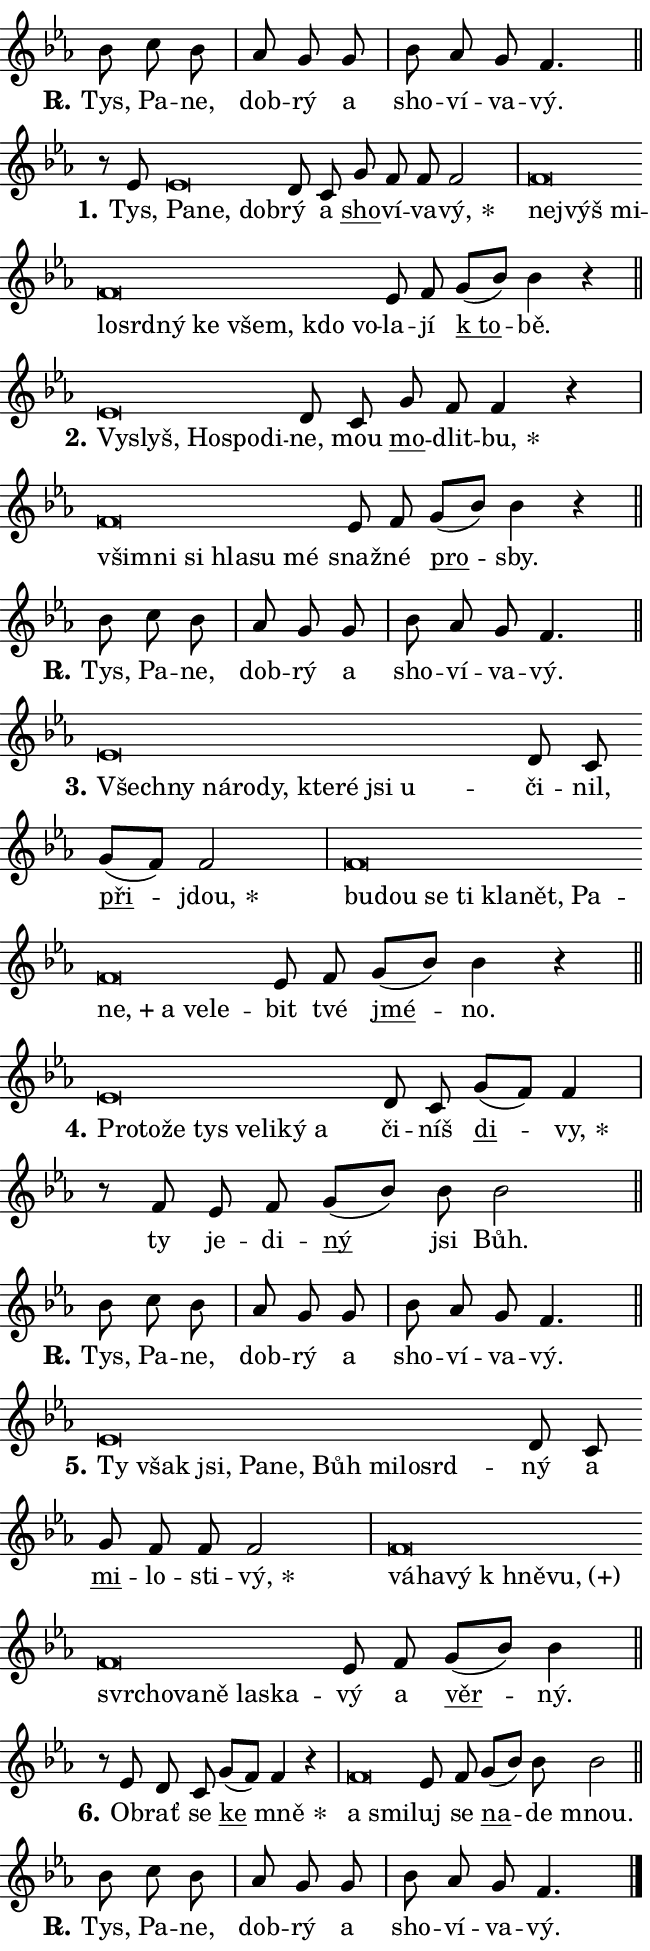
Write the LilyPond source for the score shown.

\version "2.24.0"
\header { tagline = "" }
\paper {
  indent = 0\cm
  top-margin = 0\cm
  right-margin = 0.13\cm % to fit lyric hyphens
  bottom-margin = 0\cm
  left-margin = 0\cm
  paper-width = 11\cm
  page-breaking = #ly:one-page-breaking
  system-system-spacing.basic-distance = #11
  score-system-spacing.basic-distance = #11
  ragged-last = ##f
}


%% Author: Thomas Morley
%% https://lists.gnu.org/archive/html/lilypond-user/2020-05/msg00002.html
#(define (line-position grob)
"Returns position of @var[grob} in current system:
   @code{'start}, if at first time-step
   @code{'end}, if at last time-step
   @code{'middle} otherwise
"
  (let* ((col (ly:item-get-column grob))
         (ln (ly:grob-object col 'left-neighbor))
         (rn (ly:grob-object col 'right-neighbor))
         (col-to-check-left (if (ly:grob? ln) ln col))
         (col-to-check-right (if (ly:grob? rn) rn col))
         (break-dir-left
           (and
             (ly:grob-property col-to-check-left 'non-musical #f)
             (ly:item-break-dir col-to-check-left)))
         (break-dir-right
           (and
             (ly:grob-property col-to-check-right 'non-musical #f)
             (ly:item-break-dir col-to-check-right))))
        (cond ((eqv? 1 break-dir-left) 'start)
              ((eqv? -1 break-dir-right) 'end)
              (else 'middle))))

#(define (tranparent-at-line-position vctor)
  (lambda (grob)
  "Relying on @code{line-position} select the relevant enry from @var{vctor}.
Used to determine transparency,"
    (case (line-position grob)
      ((end) (not (vector-ref vctor 0)))
      ((middle) (not (vector-ref vctor 1)))
      ((start) (not (vector-ref vctor 2))))))

noteHeadBreakVisibility =
#(define-music-function (break-visibility)(vector?)
"Makes @code{NoteHead}s transparent relying on @var{break-visibility}"
#{
  \override NoteHead.transparent =
    #(tranparent-at-line-position break-visibility)
#})

#(define delete-ledgers-for-transparent-note-heads
  (lambda (grob)
    "Reads whether a @code{NoteHead} is transparent.
If so this @code{NoteHead} is removed from @code{'note-heads} from
@var{grob}, which is supposed to be @code{LedgerLineSpanner}.
As a result ledgers are not printed for this @code{NoteHead}"
    (let* ((nhds-array (ly:grob-object grob 'note-heads))
           (nhds-list
             (if (ly:grob-array? nhds-array)
                 (ly:grob-array->list nhds-array)
                 '()))
           ;; Relies on the transparent-property being done before
           ;; Staff.LedgerLineSpanner.after-line-breaking is executed.
           ;; This is fragile ...
           (to-keep
             (remove
               (lambda (nhd)
                 (ly:grob-property nhd 'transparent #f))
               nhds-list)))
      ;; TODO find a better method to iterate over grob-arrays, similiar
      ;; to filter/remove etc for lists
      ;; For now rebuilt from scratch
      (set! (ly:grob-object grob 'note-heads)  '())
      (for-each
        (lambda (nhd)
          (ly:pointer-group-interface::add-grob grob 'note-heads nhd))
        to-keep))))

squashNotes = {
  \override NoteHead.X-extent = #'(-0.2 . 0.2)
  \override NoteHead.Y-extent = #'(-0.75 . 0)
  \override NoteHead.stencil =
    #(lambda (grob)
       (let ((pos (ly:grob-property grob 'staff-position)))
         (begin
           (if (< pos -7) (display "ERROR: Lower brevis then expected\n") (display ""))
           (if (<= pos -6) ly:text-interface::print ly:note-head::print))))
}
unSquashNotes = {
  \revert NoteHead.X-extent
  \revert NoteHead.Y-extent
  \revert NoteHead.stencil
}

hideNotes = \noteHeadBreakVisibility #begin-of-line-visible
unHideNotes = \noteHeadBreakVisibility #all-visible

% work-around for resetting accidentals
% https://lilypond.org/doc/v2.23/Documentation/notation/displaying-rhythms#unmetered-music
cadenzaMeasure = {
  \cadenzaOff
  \partial 1024 s1024
  \cadenzaOn
}

#(define-markup-command (accent layout props text) (markup?)
  "Underline accented syllable"
  (interpret-markup layout props
    #{\markup \override #'(offset . 4.3) \underline { #text }#}))

responsum = \markup \concat {
  "R" \hspace #-1.05 \path #0.1 #'((moveto 0 0.07) (lineto 0.9 0.8)) \hspace #0.05 "."
}

spaceSize = #0.6828661417322834 % exact space size for TeX Gyre Schola

\layout {
  \context {
    \Staff
    \remove "Time_signature_engraver"
    \override LedgerLineSpanner.after-line-breaking = #delete-ledgers-for-transparent-note-heads
  }
  \context {
    \Lyrics {
      \override LyricSpace.minimum-distance = \spaceSize
      \override LyricText.font-name = #"TeX Gyre Schola"
      \override LyricText.font-size = 1
      \override StanzaNumber.font-name = #"TeX Gyre Schola Bold"
      \override StanzaNumber.font-size = 1
    }
  }
  \context {
    \Score 
    \override NoteHead.text =
      #(lambda (grob) 
        (let ((pos (ly:grob-property grob 'staff-position)))
          #{\markup {
            \combine
              \halign #-0.55 \raise #(if (= pos -6) 0 0.5) \override #'(thickness . 2) \draw-line #'(3.2 . 0)
              \musicglyph "noteheads.sM1"
          }#}))
  }
}

% magnetic-lyrics.ily
%
%   written by
%     Jean Abou Samra <jean@abou-samra.fr>
%     Werner Lemberg <wl@gnu.org>
%
%   adapted by
%     Jiri Hon <jiri.hon@gmail.com>
%
% Version 2022-Apr-15

% https://www.mail-archive.com/lilypond-user@gnu.org/msg149350.html

#(define (Left_hyphen_pointer_engraver context)
   "Collect syllable-hyphen-syllable occurrences in lyrics and store
them in properties.  This engraver only looks to the left.  For
example, if the lyrics input is @code{foo -- bar}, it does the
following.

@itemize @bullet
@item
Set the @code{text} property of the @code{LyricHyphen} grob between
@q{foo} and @q{bar} to @code{foo}.

@item
Set the @code{left-hyphen} property of the @code{LyricText} grob with
text @q{foo} to the @code{LyricHyphen} grob between @q{foo} and
@q{bar}.
@end itemize

Use this auxiliary engraver in combination with the
@code{lyric-@/text::@/apply-@/magnetic-@/offset!} hook."
   (let ((hyphen #f)
         (text #f))
     (make-engraver
      (acknowledgers
       ((lyric-syllable-interface engraver grob source-engraver)
        (set! text grob)))
      (end-acknowledgers
       ((lyric-hyphen-interface engraver grob source-engraver)
        ;(when (not (grob::has-interface grob 'lyric-space-interface))
          (set! hyphen grob)));)
      ((stop-translation-timestep engraver)
       (when (and text hyphen)
         (ly:grob-set-object! text 'left-hyphen hyphen))
       (set! text #f)
       (set! hyphen #f)))))

#(define (lyric-text::apply-magnetic-offset! grob)
   "If the space between two syllables is less than the value in
property @code{LyricText@/.details@/.squash-threshold}, move the right
syllable to the left so that it gets concatenated with the left
syllable.

Use this function as a hook for
@code{LyricText@/.after-@/line-@/breaking} if the
@code{Left_@/hyphen_@/pointer_@/engraver} is active."
   (let ((hyphen (ly:grob-object grob 'left-hyphen #f)))
     (when hyphen
       (let ((left-text (ly:spanner-bound hyphen LEFT)))
         (when (grob::has-interface left-text 'lyric-syllable-interface)
           (let* ((common (ly:grob-common-refpoint grob left-text X))
                  (this-x-ext (ly:grob-extent grob common X))
                  (left-x-ext
                   (begin
                     ;; Trigger magnetism for left-text.
                     (ly:grob-property left-text 'after-line-breaking)
                     (ly:grob-extent left-text common X)))
                  ;; `delta` is the gap width between two syllables.
                  (delta (- (interval-start this-x-ext)
                            (interval-end left-x-ext)))
                  (details (ly:grob-property grob 'details))
                  (threshold (assoc-get 'squash-threshold details 0.2)))
             (when (< delta threshold)
               (let* (;; We have to manipulate the input text so that
                      ;; ligatures crossing syllable boundaries are not
                      ;; disabled.  For languages based on the Latin
                      ;; script this is essentially a beautification.
                      ;; However, for non-Western scripts it can be a
                      ;; necessity.
                      (lt (ly:grob-property left-text 'text))
                      (rt (ly:grob-property grob 'text))
                      (is-space (grob::has-interface hyphen 'lyric-space-interface))
                      (space (if is-space " " ""))
                      (extra-delta (if is-space spaceSize 0))
                      ;; Append new syllable.
                      (ltrt-space (if (and (string? lt) (string? rt))
                                (string-append lt space rt)
                                (make-concat-markup (list lt space rt))))
                      ;; Right-align `ltrt` to the right side.
                      (ltrt-space-markup (grob-interpret-markup
                               grob
                               (make-translate-markup
                                (cons (interval-length this-x-ext) 0)
                                (make-right-align-markup ltrt-space)))))
                 (begin
                   ;; Don't print `left-text`.
                   (ly:grob-set-property! left-text 'stencil #f)
                   ;; Set text and stencil (which holds all collected
                   ;; syllables so far) and shift it to the left.
                   (ly:grob-set-property! grob 'text ltrt-space)
                   (ly:grob-set-property! grob 'stencil ltrt-space-markup)
                   (ly:grob-translate-axis! grob (- (- delta extra-delta)) X))))))))))


#(define (lyric-hyphen::displace-bounds-first grob)
   ;; Make very sure this callback isn't triggered too early.
   (let ((left (ly:spanner-bound grob LEFT))
         (right (ly:spanner-bound grob RIGHT)))
     (ly:grob-property left 'after-line-breaking)
     (ly:grob-property right 'after-line-breaking)
     (ly:lyric-hyphen::print grob)))

squashThreshold = #0.4

\layout {
  \context {
    \Lyrics
    \consists #Left_hyphen_pointer_engraver
    \override LyricText.after-line-breaking =
      #lyric-text::apply-magnetic-offset!
    \override LyricHyphen.stencil = #lyric-hyphen::displace-bounds-first
    \override LyricText.details.squash-threshold = \squashThreshold
    \override LyricHyphen.minimum-distance = 0
    \override LyricHyphen.minimum-length = \squashThreshold
  }
}

squashText = \override LyricText.details.squash-threshold = 9999
unSquashText = \override LyricText.details.squash-threshold = \squashThreshold

leftText = \override LyricText.self-alignment-X = #LEFT
unLeftText = \revert LyricText.self-alignment-X

starOffset = #(lambda (grob) 
                (let ((x_offset (ly:self-alignment-interface::aligned-on-x-parent grob)))
                  (if (= x_offset 0) 0 (+ x_offset 1.2))))

star = #(define-music-function (syllable)(string?)
"Append star separator at the end of a syllable"
#{
  \once \override LyricText.X-offset = #starOffset
  \lyricmode { \markup {
    #syllable
    \override #'((font-name . "TeX Gyre Schola Bold")) \hspace #0.2 \lower #0.65 \larger "*"
  } }
#})

starAccent = #(define-music-function (syllable)(string?)
"Append star separator at the end of a syllable and make accent"
#{
  \once \override LyricText.X-offset = #starOffset
  \lyricmode { \markup {
    \accent #syllable
    \override #'((font-name . "TeX Gyre Schola Bold")) \hspace #0.2 \lower #0.65 \larger "*"
  } }
#})

breath = #(define-music-function (syllable)(string?)
"Append breathing indicator at the end of a syllable"
#{
  \lyricmode { \markup { #syllable "+" } }
#})

optionalBreath = #(define-music-function (syllable)(string?)
"Append optional breathing indicator at the end of a syllable"
#{
  \lyricmode { \markup { #syllable "(+)" } }
#})


\score {
    <<
        \new Voice = "melody" { \cadenzaOn \key es \major \relative { bes'8 c bes \cadenzaMeasure \bar "|" as g g \cadenzaMeasure \bar "|" bes as g f4. \cadenzaMeasure \bar "||" \break } }
        \new Lyrics \lyricsto "melody" { \lyricmode { \set stanza = \responsum
Tys, Pa -- ne, dob -- rý a sho -- ví -- va -- vý. } }
    >>
    \layout {}
}

\score {
    <<
        \new Voice = "melody" { \cadenzaOn \key es \major \relative { r8 es'8 \squashNotes es\breve*1/16 \hideNotes \breve*1/16 \breve*1/16 \bar "" \unHideNotes \unSquashNotes d8 c \bar "" g' f f f2 \cadenzaMeasure \bar "|" \squashNotes f\breve*1/16 \hideNotes \breve*1/16 \bar "" \breve*1/16 \bar "" \breve*1/16 \bar "" \breve*1/16 \bar "" \breve*1/16 \bar "" \breve*1/16 \bar "" \breve*1/16 \bar "" \breve*1/16 \breve*1/16 \bar "" \unHideNotes \unSquashNotes es8 f \bar "" g[( bes)] bes4 r \cadenzaMeasure \bar "||" \break } }
        \new Lyrics \lyricsto "melody" { \lyricmode { \set stanza = "1."
Tys, \leftText Pa -- \squashText ne, dob -- \unLeftText \unSquashText rý a \markup \accent sho -- ví -- va -- \star vý, \leftText nej -- \squashText výš mi -- lo -- srd -- ný ke všem, kdo vo -- \unLeftText \unSquashText la -- jí \markup \accent "k to" -- bě. } }
    >>
    \layout {}
}

\score {
    <<
        \new Voice = "melody" { \cadenzaOn \key es \major \relative { \squashNotes es'\breve*1/16 \hideNotes \breve*1/16 \bar "" \breve*1/16 \bar "" \breve*1/16 \breve*1/16 \bar "" \unHideNotes \unSquashNotes d8 c \bar "" g' f f4 r \cadenzaMeasure \bar "|" \squashNotes f\breve*1/16 \hideNotes \breve*1/16 \bar "" \breve*1/16 \bar "" \breve*1/16 \bar "" \breve*1/16 \breve*1/16 \bar "" \unHideNotes \unSquashNotes es8 f \bar "" g[( bes)] bes4 r \cadenzaMeasure \bar "||" \break } }
        \new Lyrics \lyricsto "melody" { \lyricmode { \set stanza = "2."
\leftText Vy -- \squashText slyš, Ho -- spo -- di -- \unLeftText \unSquashText ne, mou \markup \accent mo -- dlit -- \star bu, \leftText všim -- \squashText ni si hla -- su mé \unLeftText \unSquashText snaž -- né \markup \accent pro -- sby. } }
    >>
    \layout {}
}

\score {
    <<
        \new Voice = "melody" { \cadenzaOn \key es \major \relative { bes'8 c bes \cadenzaMeasure \bar "|" as g g \cadenzaMeasure \bar "|" bes as g f4. \cadenzaMeasure \bar "||" \break } }
        \new Lyrics \lyricsto "melody" { \lyricmode { \set stanza = \responsum
Tys, Pa -- ne, dob -- rý a sho -- ví -- va -- vý. } }
    >>
    \layout {}
}

\score {
    <<
        \new Voice = "melody" { \cadenzaOn \key es \major \relative { \squashNotes es'\breve*1/16 \hideNotes \breve*1/16 \bar "" \breve*1/16 \bar "" \breve*1/16 \bar "" \breve*1/16 \bar "" \breve*1/16 \bar "" \breve*1/16 \bar "" \breve*1/16 \breve*1/16 \bar "" \unHideNotes \unSquashNotes d8 c \bar "" g'[( f)] f2 \cadenzaMeasure \bar "|" \squashNotes f\breve*1/16 \hideNotes \breve*1/16 \bar "" \breve*1/16 \bar "" \breve*1/16 \bar "" \breve*1/16 \bar "" \breve*1/16 \bar "" \breve*1/16 \bar "" \breve*1/16 \bar "" \breve*1/16 \bar "" \breve*1/16 \breve*1/16 \bar "" \unHideNotes \unSquashNotes es8 f \bar "" g[( bes)] bes4 r \cadenzaMeasure \bar "||" \break } }
        \new Lyrics \lyricsto "melody" { \lyricmode { \set stanza = "3."
\leftText Všech -- \squashText ny ná -- ro -- dy, kte -- ré jsi u -- \unLeftText \unSquashText či -- nil, \markup \accent při -- \star jdou, \leftText bu -- \squashText dou se ti kla -- nět, Pa -- \breath "ne," a ve -- le -- \unLeftText \unSquashText bit tvé \markup \accent jmé -- no. } }
    >>
    \layout {}
}

\score {
    <<
        \new Voice = "melody" { \cadenzaOn \key es \major \relative { \squashNotes es'\breve*1/16 \hideNotes \breve*1/16 \bar "" \breve*1/16 \bar "" \breve*1/16 \bar "" \breve*1/16 \bar "" \breve*1/16 \bar "" \breve*1/16 \breve*1/16 \bar "" \unHideNotes \unSquashNotes d8 c \bar "" g'[( f)] f4 \cadenzaMeasure \bar "|" r8 f8 es8 f \bar "" g[( bes)] bes bes2 \cadenzaMeasure \bar "||" \break } }
        \new Lyrics \lyricsto "melody" { \lyricmode { \set stanza = "4."
\leftText Pro -- \squashText to -- že tys ve -- li -- ký a \unLeftText \unSquashText či -- níš \markup \accent di -- \star vy, ty je -- di -- \markup \accent ný jsi Bůh. } }
    >>
    \layout {}
}

\score {
    <<
        \new Voice = "melody" { \cadenzaOn \key es \major \relative { bes'8 c bes \cadenzaMeasure \bar "|" as g g \cadenzaMeasure \bar "|" bes as g f4. \cadenzaMeasure \bar "||" \break } }
        \new Lyrics \lyricsto "melody" { \lyricmode { \set stanza = \responsum
Tys, Pa -- ne, dob -- rý a sho -- ví -- va -- vý. } }
    >>
    \layout {}
}

\score {
    <<
        \new Voice = "melody" { \cadenzaOn \key es \major \relative { \squashNotes es'\breve*1/16 \hideNotes \breve*1/16 \bar "" \breve*1/16 \bar "" \breve*1/16 \bar "" \breve*1/16 \bar "" \breve*1/16 \bar "" \breve*1/16 \bar "" \breve*1/16 \breve*1/16 \bar "" \unHideNotes \unSquashNotes d8 c \bar "" g' f f f2 \cadenzaMeasure \bar "|" \squashNotes f\breve*1/16 \hideNotes \breve*1/16 \bar "" \breve*1/16 \bar "" \breve*1/16 \bar "" \breve*1/16 \bar "" \breve*1/16 \bar "" \breve*1/16 \bar "" \breve*1/16 \bar "" \breve*1/16 \bar "" \breve*1/16 \breve*1/16 \bar "" \unHideNotes \unSquashNotes es8 f \bar "" g[( bes)] bes4 \cadenzaMeasure \bar "||" \break } }
        \new Lyrics \lyricsto "melody" { \lyricmode { \set stanza = "5."
\leftText Ty \squashText však jsi, Pa -- ne, Bůh mi -- lo -- srd -- \unLeftText \unSquashText ný a \markup \accent mi -- lo -- sti -- \star vý, \leftText vá -- \squashText ha -- vý "k hně" -- \optionalBreath vu, svr -- cho -- va -- ně la -- ska -- \unLeftText \unSquashText vý a \markup \accent věr -- ný. } }
    >>
    \layout {}
}

\score {
    <<
        \new Voice = "melody" { \cadenzaOn \key es \major \relative { r8 es' d8 c \bar "" g'[( f)] f4 r \cadenzaMeasure \bar "|" \squashNotes f\breve*1/16 \hideNotes \breve*1/16 \bar "" \unHideNotes \unSquashNotes es8 f \bar "" g[( bes)] bes bes2 \cadenzaMeasure \bar "||" \break } }
        \new Lyrics \lyricsto "melody" { \lyricmode { \set stanza = "6."
Ob -- rať se \markup \accent ke \star mně \leftText a \squashText smi -- \unLeftText \unSquashText luj se \markup \accent na -- de mnou. } }
    >>
    \layout {}
}

\score {
    <<
        \new Voice = "melody" { \cadenzaOn \key es \major \relative { bes'8 c bes \cadenzaMeasure \bar "|" as g g \cadenzaMeasure \bar "|" bes as g f4. \cadenzaMeasure \bar "||" \break } \bar "|." }
        \new Lyrics \lyricsto "melody" { \lyricmode { \set stanza = \responsum
Tys, Pa -- ne, dob -- rý a sho -- ví -- va -- vý. } }
    >>
    \layout {}
}
